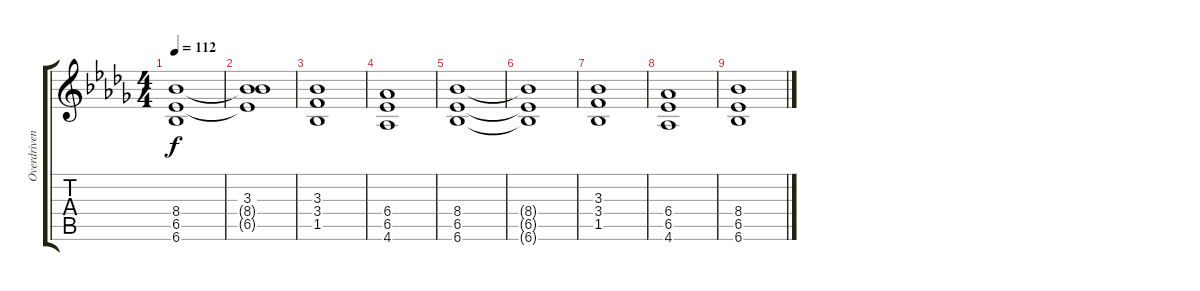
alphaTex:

\track ("Overdriven Guitar" "Overdriven") {instrument overdrivenguitar}
\staff {score tabs}
\tuning (E4 B3 G3 D3 A2 E2) {hide}
\ts (4 4)
\tempo 112
\clef g2
\ks bbminor
(8.4 6.5 6.6).1{dy f} |
(3.3{t} 8.4{t} 6.5{t}).1 |
(3.3 3.4 1.5).1 |
(6.4 6.5 4.6).1 |
(8.4 6.5 6.6).1 |
(8.4{t} 6.5{t} 6.6{t}).1 |
(3.3 3.4 1.5).1 |
(6.4 6.5 4.6).1 |
(8.4 6.5 6.6).1
